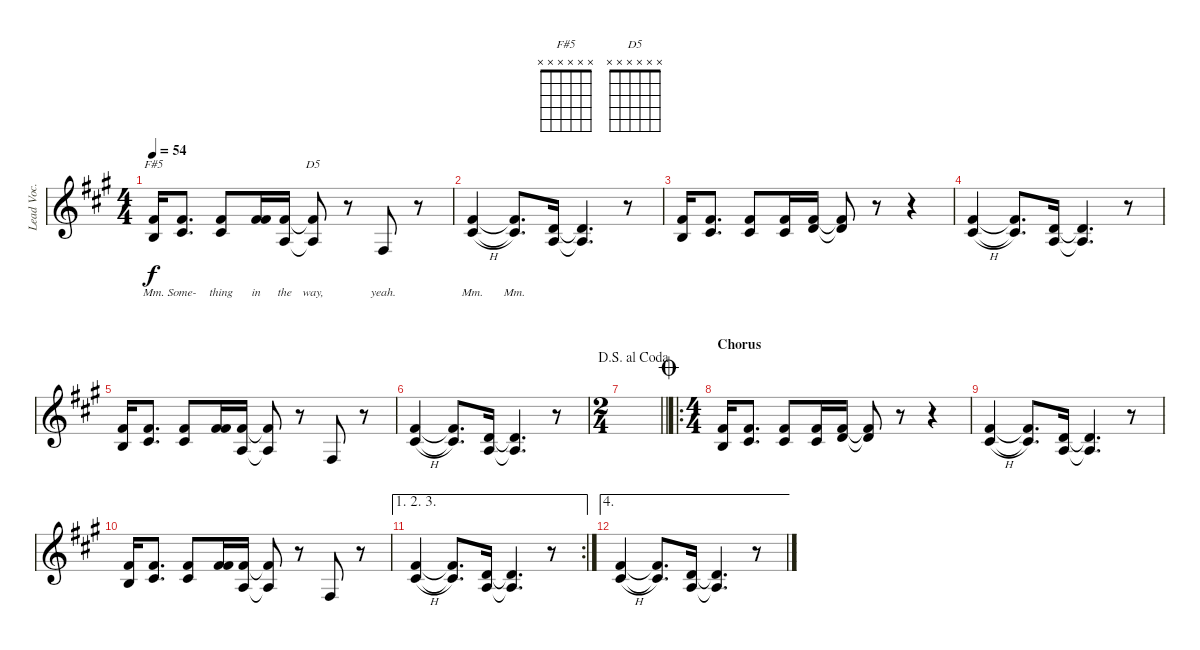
\track ("Lead Voc. " "Lead Voc. ") {instrument synthvoice}
\staff {score}
\tuning (E4 B3 G3 D3 A2 E2) {hide}
\chord ("F#5" x x x x x x)
\chord ("D5" x x x x x x)
\ts (4 4)
\tempo 54
\clef g2
\ks a
(2.1 0.2).16{ch "F#5" lyrics (0 "Mm.") lyrics (1 "") lyrics (2 "") lyrics (3 "") lyrics (4 "") dy f} (2.1 2.2).8{d lyrics (0 "Some-") lyrics (1 "") lyrics (2 "") lyrics (3 "") lyrics (4 "")} (2.1 2.2).8{lyrics (0 "thing") lyrics (1 "") lyrics (2 "") lyrics (3 "") lyrics (4 "")} (2.1 7.2).16{lyrics (0 "in") lyrics (1 "") lyrics (2 "") lyrics (3 "") lyrics (4 "")} (2.1 2.3).16{lyrics (0 "the") lyrics (1 "") lyrics (2 "") lyrics (3 "") lyrics (4 "")} (2.1{t} 2.3{t}).8{ch "D5" lyrics (0 "way,") lyrics (1 "") lyrics (2 "") lyrics (3 "") lyrics (4 "")} r.8 4.4.8{lyrics (0 "yeah.") lyrics (1 "") lyrics (2 "") lyrics (3 "") lyrics (4 "")} r.8 |
(7.2{h} 6.3{h}).4{lyrics (0 "Mm.") lyrics (1 "") lyrics (2 "") lyrics (3 "") lyrics (4 "")} (7.2{t} 6.3{t}).8{d lyrics (0 "Mm.") lyrics (1 "") lyrics (2 "") lyrics (3 "") lyrics (4 "")} (3.2 2.3).16 (3.2{t} 2.3{t}).4{d} r.8 |
(2.1 0.2).16 (2.1 2.2).8{d} (2.1 2.2).8 (2.1 2.2).16 (2.1 3.2).16 (2.1{t} 3.2{t}).8 r.8 r.4 |
(7.2{h} 6.3{h}).4 (7.2{t} 6.3{t}).8{d} (3.2 2.3).16 (3.2{t} 2.3{t}).4{d} r.8 |
(2.1 0.2).16 (2.1 2.2).8{d} (2.1 2.2).8 (2.1 7.2).16 (2.1 2.3).16 (2.1{t} 2.3{t}).8 r.8 4.4.8 r.8 |
(7.2{h} 6.3{h}).4 (7.2{t} 6.3{t}).8{d} (3.2 2.3).16 (3.2{t} 2.3{t}).4{d} r.8 |
\ts (2 4)
\jump dalsegnoalcoda
\barLineRight lightlight
|
\ro
\ts (4 4)
\section ("" "Chorus")
\jump coda
(2.1 0.2).16 (2.1 2.2).8{d} (2.1 2.2).8 (2.1 2.2).16 (2.1 3.2).16 (2.1{t} 3.2{t}).8 r.8 r.4 |
(7.2{h} 6.3{h}).4 (7.2{t} 6.3{t}).8{d} (3.2 2.3).16 (3.2{t} 2.3{t}).4{d} r.8 |
(2.1 0.2).16 (2.1 2.2).8{d} (2.1 2.2).8 (2.1 7.2).16 (2.1 2.3).16 (2.1{t} 2.3{t}).8 r.8 4.4.8 r.8 |
\ae (1 2 3)
\rc 2
(7.2{h} 6.3{h}).4 (7.2{t} 6.3{t}).8{d} (3.2 2.3).16 (3.2{t} 2.3{t}).4{d} r.8 |
\ae 4
(7.2{h} 6.3{h}).4 (7.2{t} 6.3{t}).8{d} (3.2 2.3).16 (3.2{t} 2.3{t}).4{d} r.8
